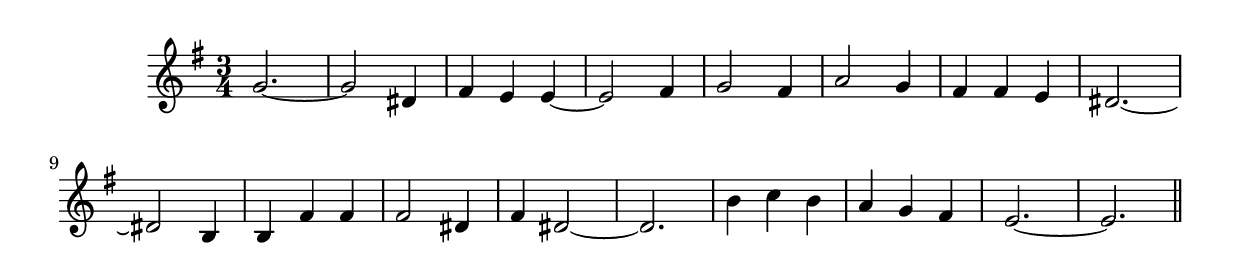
\version "2.14.0"
%{\header {
  title = "zandunga folk song (Southern Mexico)"
  composer = "anonymous"
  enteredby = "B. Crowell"
}%}
\score{{\key e \minor
\time 3/4
%{\tempo 4=100
%}\relative g' {
  g2.~ | g2 dis4 | fis4 e e~ | e2 fis4 | g2 fis4 | a2 g4 | fis4 fis e | dis2.~ | dis2 b4 |
  b4 fis' fis | fis2 dis4 | fis4 dis2~ | dis2. | b'4 c b | a g fis | e2.~ | e2.
  \bar "||"
}

}}